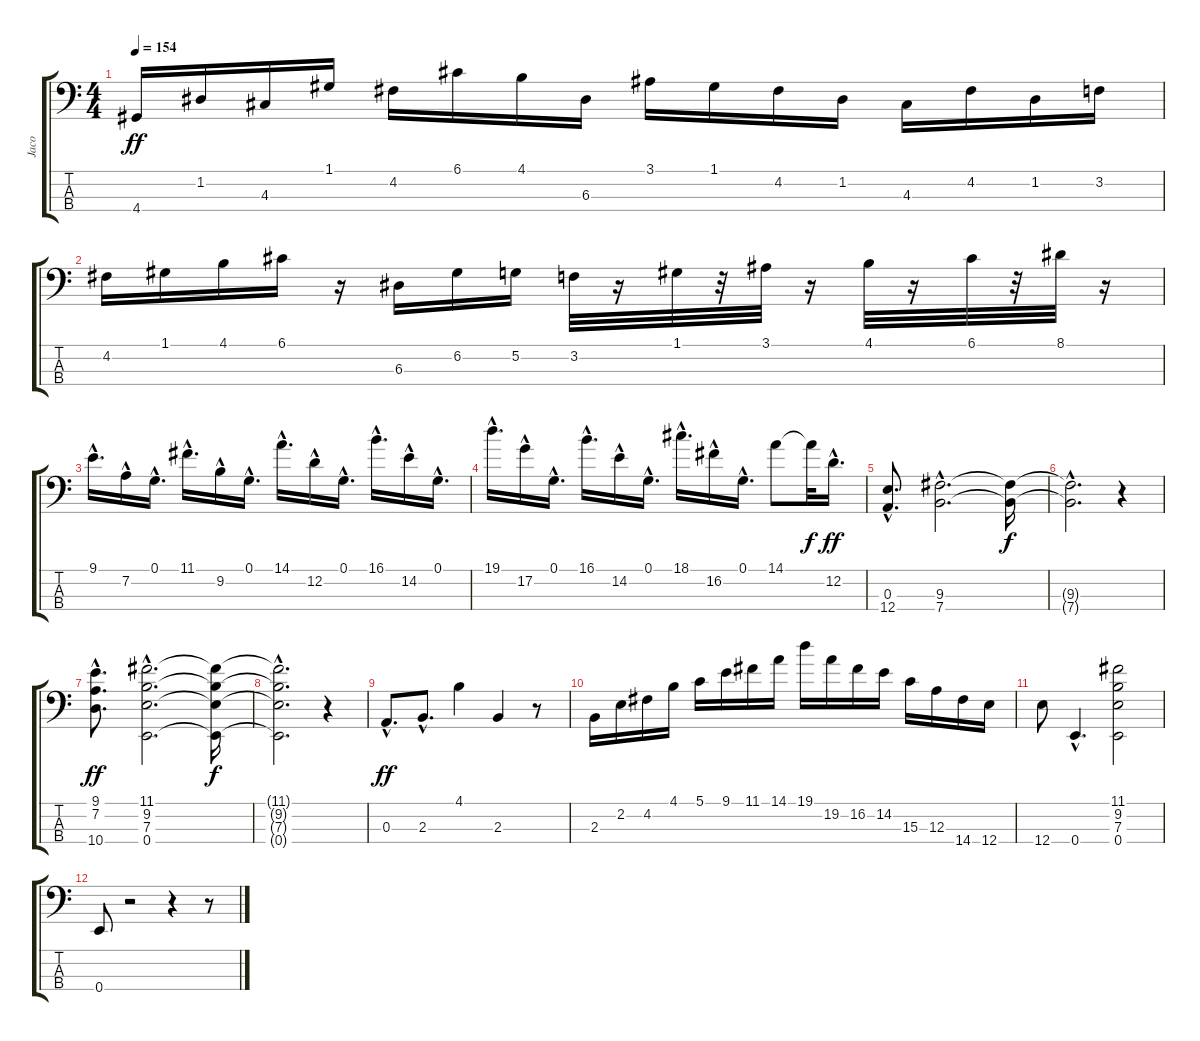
\track ("Jaco" "Jaco") {instrument electricbassfinger}
\staff {score tabs}
\tuning (G2 D2 A1 E1) {hide}
\ts (4 4)
\tempo 154
\clef f4
\ks c
4.4.16{dy ff} 1.2.16 4.3.16 1.1.16 4.2.16 6.1.16 4.1.16 6.3.16 3.1.16 1.1.16 4.2.16 1.2.16 4.3.16 4.2.16 1.2.16 3.2.16 |
4.2.16 1.1.16 4.1.16 6.1.16 r.16 6.3.16 6.2.16 5.2.16 3.2.32 r.16 1.1.32 r.32 3.1.32 r.16 4.1.32 r.16 6.1.32 r.32 8.1.32 r.16 |
9.1{hac}.16{d} 7.2{hac}.16 0.1{hac}.16{d} 11.1{hac}.16{d} 9.2{hac}.16 0.1{hac}.16{d} 14.1{hac}.16{d} 12.2{hac}.16 0.1{hac}.16{d} 16.1{hac}.16{d} 14.2{hac}.16 0.1{hac}.16{d} |
19.1{hac}.16{d} 17.2{hac}.16 0.1{hac}.16{d} 16.1{hac}.16{d} 14.2{hac}.16 0.1{hac}.16{d} 18.1{hac}.16{d} 16.2{hac}.16 0.1{hac}.16{d} 14.1.8 14.1{t}.32{dy f} 12.2{hac}.16{d dy ff} |
(0.3{hac} 12.4{hac}).8{d} (9.3{hac} 7.4{hac}).2{d} (9.3{t} 7.4{t}).16{dy f} |
(9.3{hac t} 7.4{hac t}).2{d} r.4 |
(9.1{hac} 7.2{hac} 10.4{hac}).8{d dy ff} (11.1{hac} 9.2{hac} 7.3{hac} 0.4{hac}).2{d} (11.1{t} 9.2{t} 7.3{t} 0.4{t}).16{dy f} |
(11.1{hac t} 9.2{hac t} 7.3{hac t} 0.4{hac t}).2{d} r.4 |
0.3{hac}.8{d dy ff} 2.3{hac}.8{d} 4.1.4 2.3.4 r.8 |
2.3.16 2.2.16 4.2.16 4.1.16 5.1.16 9.1.16 11.1.16 14.1.16 19.1.16 19.2.16 16.2.16 14.2.16 15.3.16 12.3.16 14.4.16 12.4.16 |
12.4.8 0.4{hac}.4{d} (11.1 9.2 7.3 0.4).2 |
0.4.8 r.2 r.4 r.8
